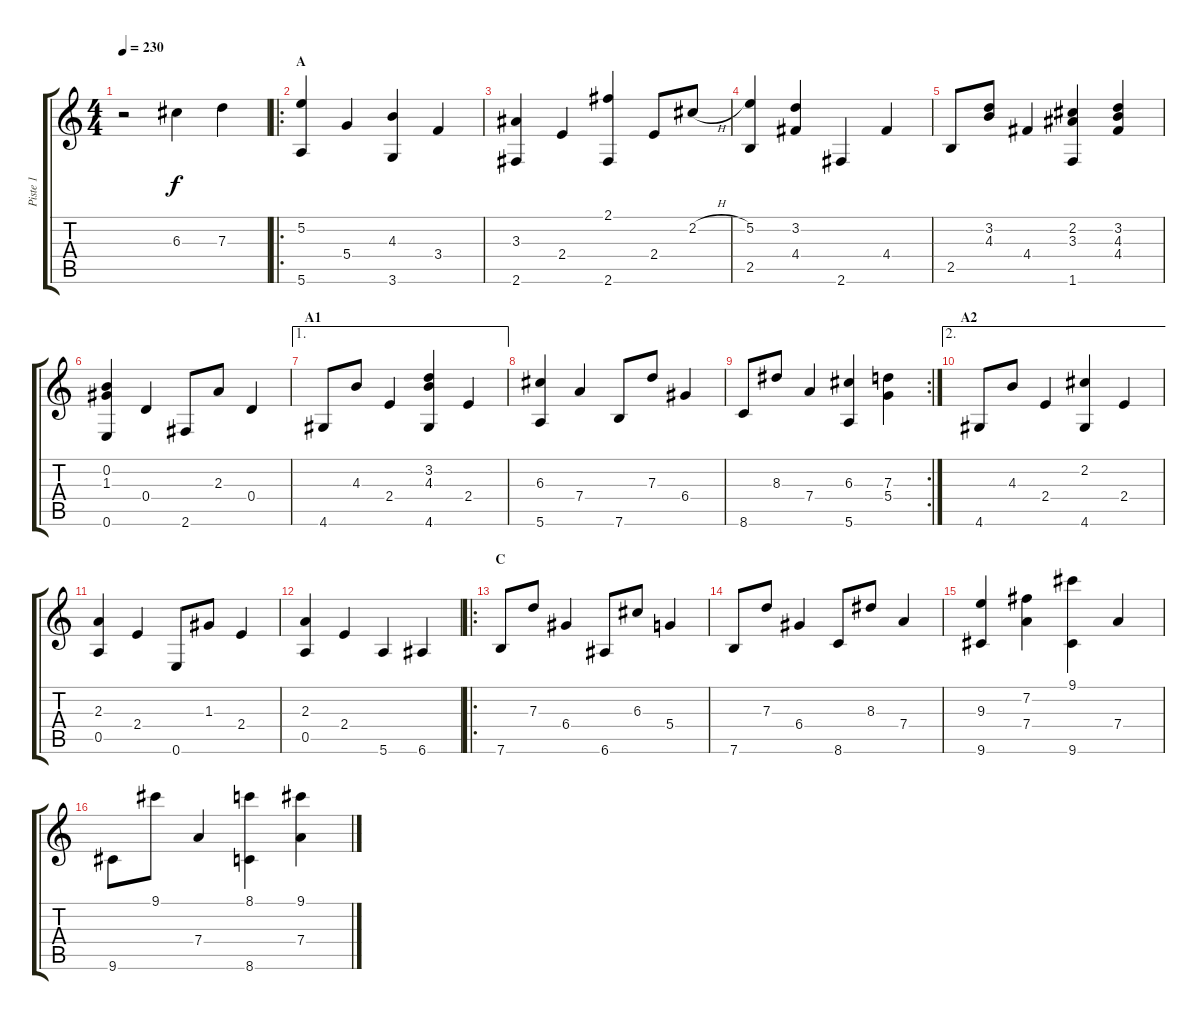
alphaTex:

\track ("Piste 1" "Piste 1") {instrument acousticguitarsteel}
\staff {score tabs}
\tuning (E4 B3 G3 D3 A2 E2) {hide}
\ts (4 4)
\tempo 230
\clef g2
\ks c
r.2{dy f instrument acousticguitarsteel} 6.3.4 7.3.4 |
\ro
\section ("" "A")
(5.2 5.6).4 5.4.4 (4.3 3.6).4 3.4.4 |
(3.3 2.6).4 2.4.4 (2.1 2.6).4 2.4.8 2.2{h}.8 |
(5.2 2.5).4 (3.2 4.4).4 2.6.4 4.4.4 |
2.5.8 (3.2 4.3).8 4.4.4 (2.2 3.3 1.6).4 (3.2 4.3 4.4).4 |
(0.2 1.3 0.6).4 0.4.4 2.6.8 2.3.8 0.4.4 |
\ae 1
\section ("" "A1")
4.6.8 4.3.8 2.4.4 (3.2 4.3 4.6).4 2.4.4 |
(6.3 5.6).4 7.4.4 7.6.8 7.3.8 6.4.4 |
\rc 2
8.6.8 8.3.8 7.4.4 (6.3 5.6).4 (7.3 5.4).4 |
\ae 2
\section ("" "A2")
4.6.8 4.3.8 2.4.4 (2.2 4.6).4 2.4.4 |
(2.3 0.5).4 2.4.4 0.6.8 1.3.8 2.4.4 |
(2.3 0.5).4 2.4.4 5.6.4 6.6.4 |
\ro
\section ("" "C")
7.6.8 7.3.8 6.4.4 6.6.8 6.3.8 5.4.4 |
7.6.8 7.3.8 6.4.4 8.6.8 8.3.8 7.4.4 |
(9.3 9.6).4 (7.2 7.4).4 (9.1 9.6).4 7.4.4 |
9.6.8 9.1.8 7.4.4 (8.1 8.6).4 (9.1 7.4).4
